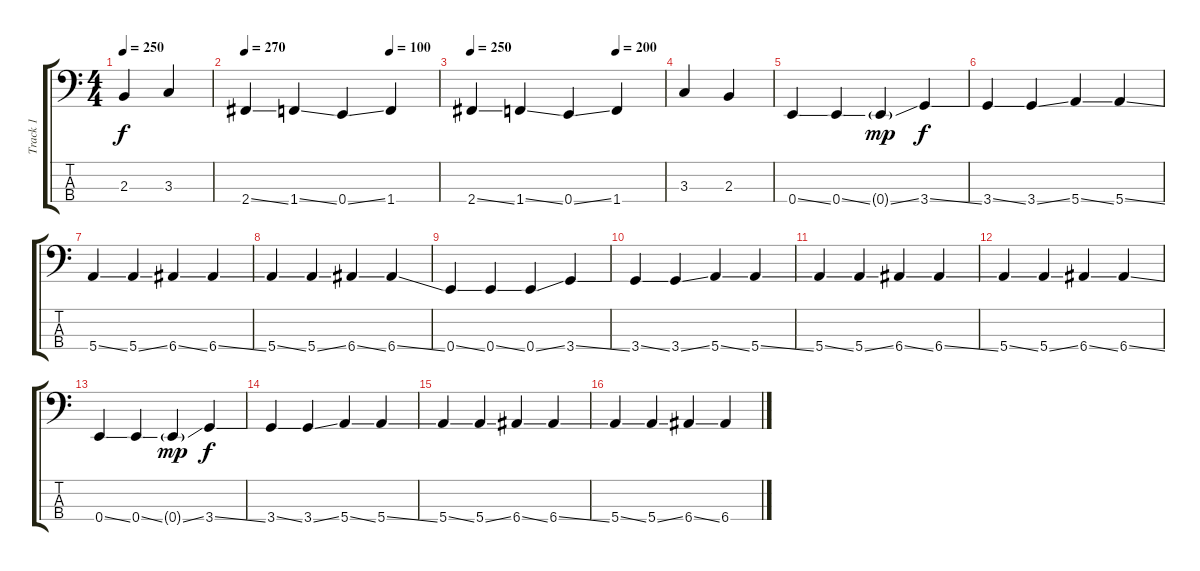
\track ("Track 1" "Track 1") {instrument electricbasspick}
\staff {score tabs}
\tuning (G2 D2 A1 E1) {hide}
\ts (4 4)
\tempo 250
\clef f4
\ks c
2.3.4{dy f} 3.3.4 |
\tempo 270
\tempo (100 0.75)
2.4{ss}.4 1.4{ss}.4 0.4{ss}.4 1.4.4 |
\tempo 250
\tempo (200 0.75)
2.4{ss}.4 1.4{ss}.4 0.4{ss}.4 1.4.4 |
3.3.4 2.3.4 |
0.4{ss}.4 0.4{ss}.4 0.4{ss g}.4{dy mp} 3.4{ss}.4{dy f} |
3.4{ss}.4 3.4{ss}.4 5.4{ss}.4 5.4{ss}.4 |
5.4{ss}.4 5.4{ss}.4 6.4{ss}.4 6.4{ss}.4 |
5.4{ss}.4 5.4{ss}.4 6.4{ss}.4 6.4{ss}.4 |
0.4{ss}.4 0.4{ss}.4 0.4{ss}.4 3.4{ss}.4 |
3.4{ss}.4 3.4{ss}.4 5.4{ss}.4 5.4{ss}.4 |
5.4{ss}.4 5.4{ss}.4 6.4{ss}.4 6.4{ss}.4 |
5.4{ss}.4 5.4{ss}.4 6.4{ss}.4 6.4{ss}.4 |
0.4{ss}.4 0.4{ss}.4 0.4{ss g}.4{dy mp} 3.4{ss}.4{dy f} |
3.4{ss}.4 3.4{ss}.4 5.4{ss}.4 5.4{ss}.4 |
5.4{ss}.4 5.4{ss}.4 6.4{ss}.4 6.4{ss}.4 |
5.4{ss}.4 5.4{ss}.4 6.4{ss}.4 6.4{ss}.4
